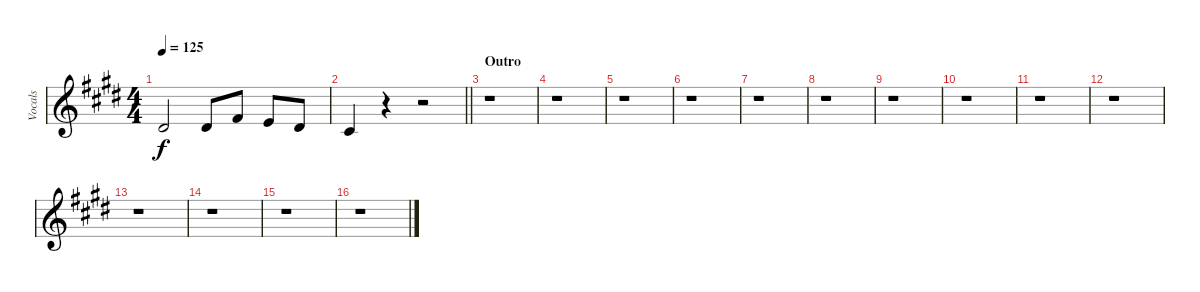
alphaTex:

\track ("Vocals" "Vocals") {instrument oboe}
\staff {score}
\tuning (E4 B3 G3 D3 A2 E2) {hide}
\ts (4 4)
\tempo 125
\clef g2
\ks c#minor
8.3.2{dy f} 8.3.8 11.3.8 9.3.8 8.3.8 |
\barLineRight lightlight
11.4.4 r.4 r.2 |
\section ("" "Outro")
r.1 |
r.1 |
r.1 |
r.1 |
r.1 |
r.1 |
r.1 |
r.1 |
r.1 |
r.1 |
r.1 |
r.1 |
r.1 |
r.1
